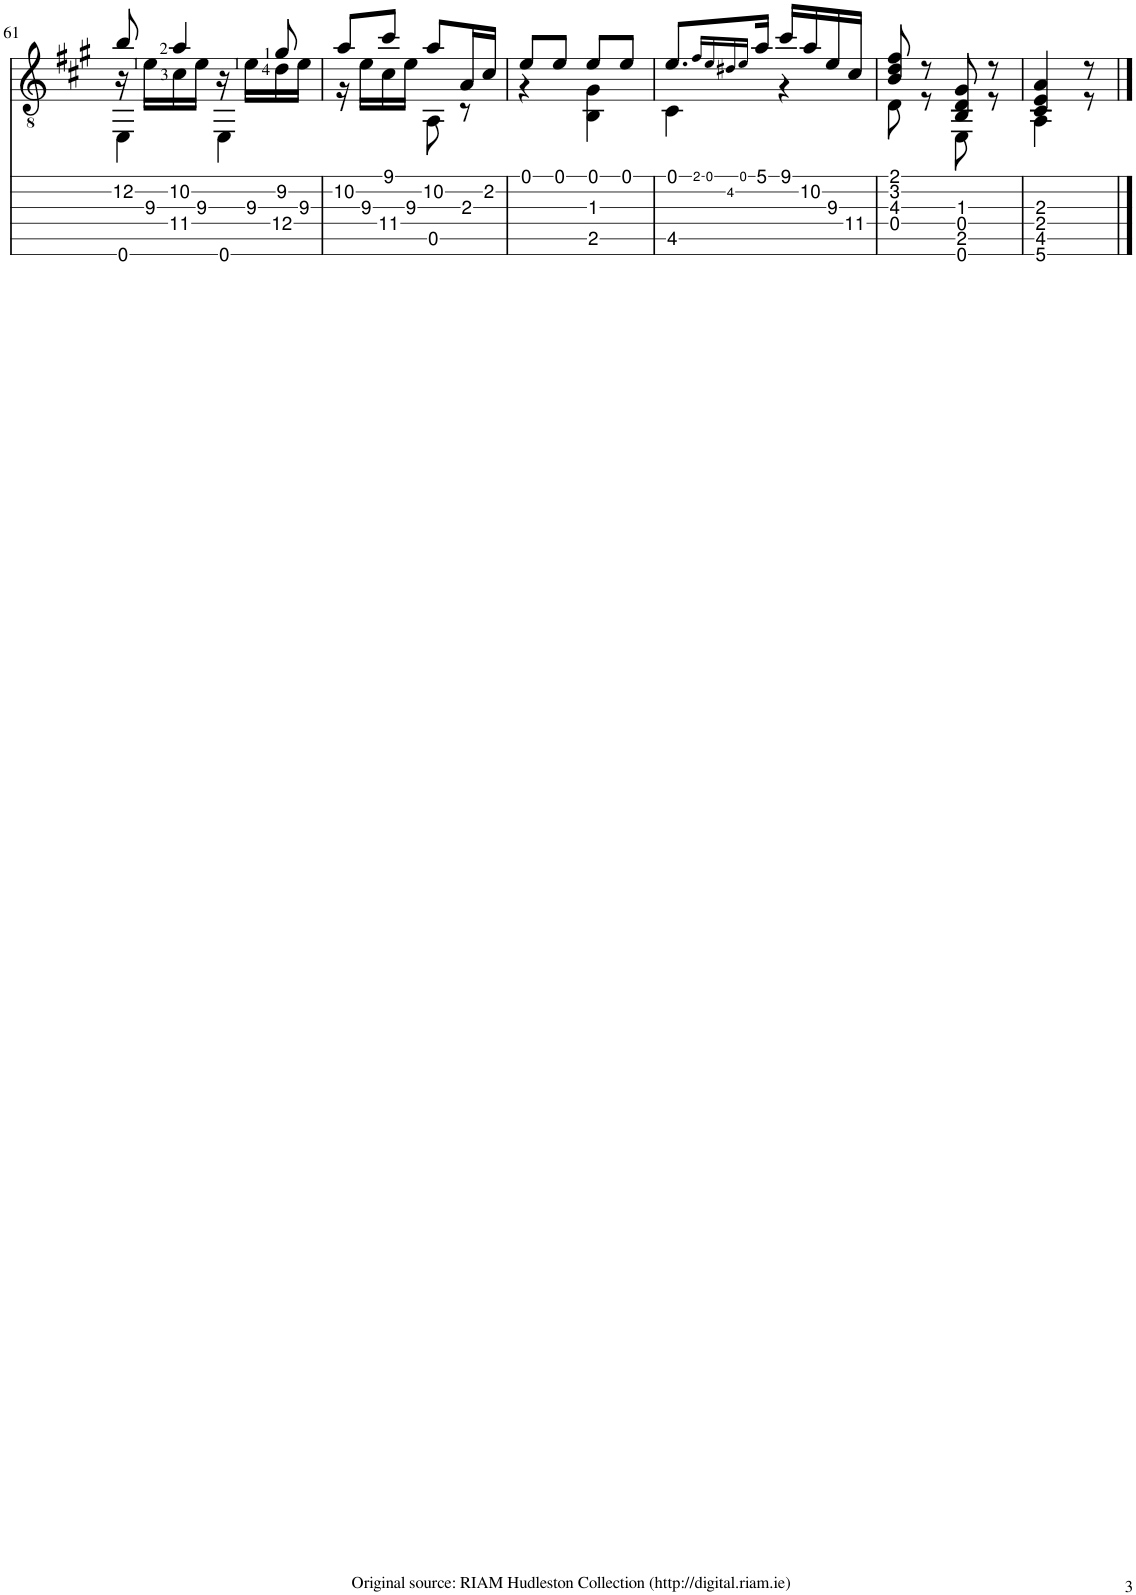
**kern	**kern
*part1	*part1
*staff2	*staff1
*I"Guitar	*
*I'Guit.	*
!!LO:PB:g=z
*	*clefGv2
*k[f#c#g#]	*k[f#c#g#]
*M2/4	*M2/4
=61	=61
*^	*^
*	*^	*	*^
8b	16r	4EE	8b/	16r	4EE\
.	16eLL	.	.	16e\LL	.
4a	16c#	.	4a/	16c#\	.
.	16eJJ	.	.	16e\JJ	.
.	16r	4EE	.	16r	4EE\
.	16eLL	.	.	16e\LL	.
8g#	16d	.	8g#/	16d\	.
.	16eJJ	.	.	16e\JJ	.
*	*v	*v	*	*	*
*	*	*	*v	*v
=62	=62	=62	=62
8aL	16r	8a/L	16r
.	16eLL	.	16e\LL
8cc#J	16c#	8cc#/J	16c#\
.	16eJJ	.	16e\JJ
8aL	8AA	8a/L	8AA\
16AL	8r	16A/L	8r
16c#JJ	.	16c#/JJ	.
=63	=63	=63	=63
8eL	4r	8e/L	4r
8eJ	.	8e/J	.
8eL	4BB 4G#	8e/L	4BB\ 4G#\
8eJ	.	8e/J	.
=64	=64	=64	=64
8.eL	4C#	8.e/L	4C#\
qf#	.	16qf#/LL	.
qe	.	16qe/	.
qd#	.	16qd#X/	.
qe	.	16qe/JJ	.
16aJk	.	16a/Jk	.
16cc#LL	4r	16cc#/LL	4r
16aJ	.	16a/	.
16eL	.	16e/	.
16c#JJ	.	16c#/JJ	.
=65	=65	=65	=65
8B 8d 8f#	8D	8B/ 8d/ 8f#/	8D\
8r	8r	8r	8r
8BB 8D 8G#	8EE	8BB/ 8D/ 8G#/	8EE\
8r	8r	8r	8r
=66	=66	=66	=66
4C# 4E 4A	4AA	4C#/ 4E/ 4A/	4AA\
8r	8r	8r	8r
*v	*v	*	*
*	*v	*v
==	==
*-	*-
